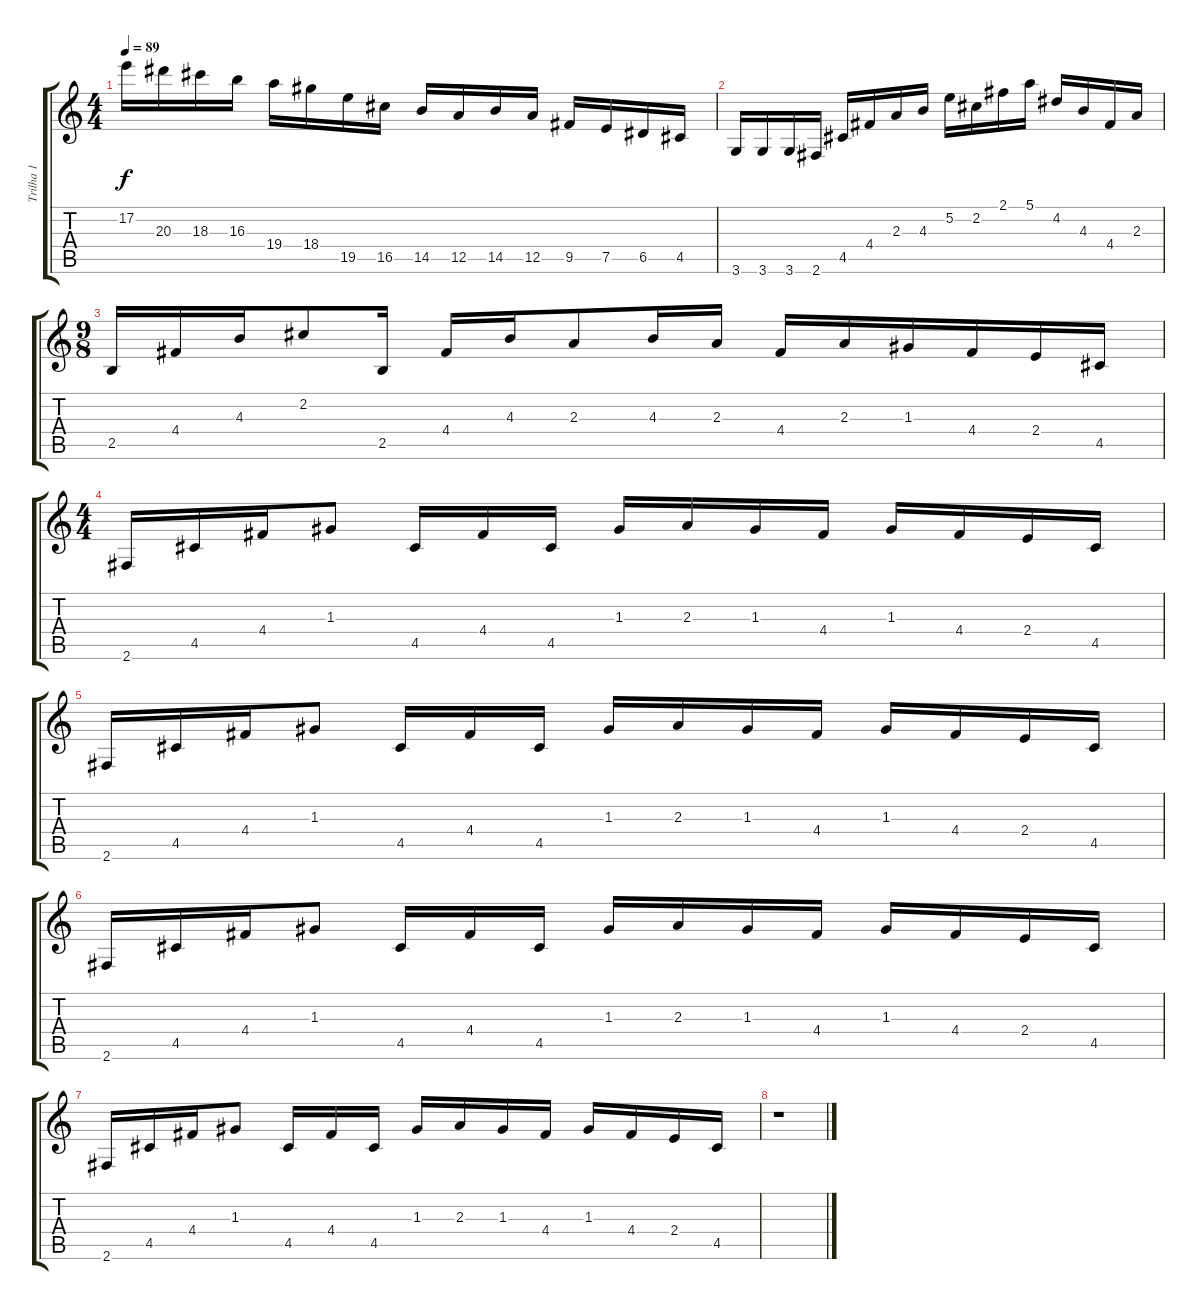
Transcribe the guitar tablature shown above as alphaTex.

\track ("Trilha 1" "Trilha 1") {instrument distortionguitar}
\staff {score tabs}
\tuning (E4 B3 G3 D3 A2 E2) {hide}
\ts (4 4)
\tempo 89
\clef g2
\ks c
17.2.16{dy f} 20.3.16 18.3.16 16.3.16 19.4.16 18.4.16 19.5.16 16.5.16 14.5.16 12.5.16 14.5.16 12.5.16 9.5.16 7.5.16 6.5.16 4.5.16 |
3.6.16 3.6.16 3.6.16 2.6.16 4.5.16 4.4.16 2.3.16 4.3.16 5.2.16 2.2.16 2.1.16 5.1.16 4.2.16 4.3.16 4.4.16 2.3.16 |
\ts (9 8)
2.5.16{instrument distortionguitar} 4.4.16 4.3.16 2.2.8 2.5.16 4.4.16 4.3.16 2.3.8 4.3.16 2.3.16 4.4.16 2.3.16 1.3.16 4.4.16 2.4.16 4.5.16 |
\ts (4 4)
2.6.16 4.5.16 4.4.16 1.3.8 4.5.16 4.4.16 4.5.16 1.3.16 2.3.16 1.3.16 4.4.16 1.3.16 4.4.16 2.4.16 4.5.16 |
2.6.16 4.5.16 4.4.16 1.3.8 4.5.16 4.4.16 4.5.16 1.3.16 2.3.16 1.3.16 4.4.16 1.3.16 4.4.16 2.4.16 4.5.16 |
2.6.16 4.5.16 4.4.16 1.3.8 4.5.16 4.4.16 4.5.16 1.3.16 2.3.16 1.3.16 4.4.16 1.3.16 4.4.16 2.4.16 4.5.16 |
2.6.16 4.5.16 4.4.16 1.3.8 4.5.16 4.4.16 4.5.16 1.3.16 2.3.16 1.3.16 4.4.16 1.3.16 4.4.16 2.4.16 4.5.16 |
r.1
